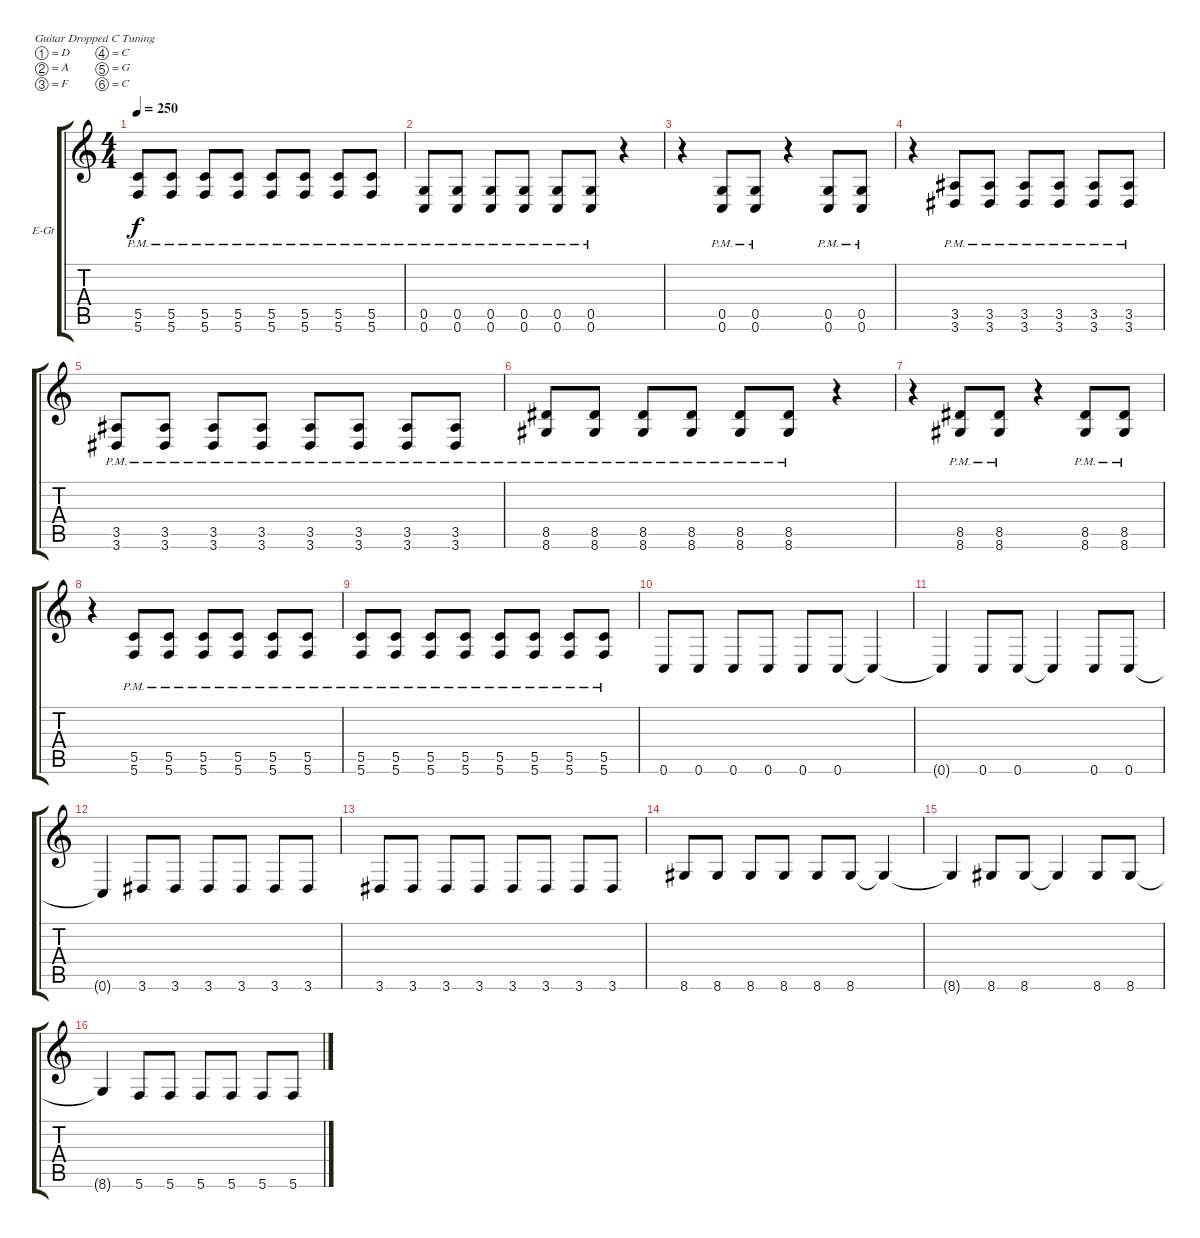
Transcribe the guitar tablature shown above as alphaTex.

\defaultSystemsLayout 4
\bracketExtendMode groupsimilarinstruments
\firstSystemTrackNameOrientation horizontal
\otherSystemsTrackNameOrientation horizontal
\track ("Guitar 2" "E-Gt") {instrument distortionguitar}
\staff {score tabs}
\tuning (D4 A3 F3 C3 G2 C2)
\ts (4 4)
\tempo 250
\clef g2
\ks c
(5.6{pm} 5.5{pm}).8{dy f} (5.6{pm} 5.5{pm}).8 (5.6{pm} 5.5{pm}).8 (5.6{pm} 5.5{pm}).8 (5.6{pm} 5.5{pm}).8 (5.6{pm} 5.5{pm}).8 (5.6{pm} 5.5{pm}).8 (5.6{pm} 5.5{pm}).8 |
(0.6{pm} 0.5{pm}).8 (0.6{pm} 0.5{pm}).8 (0.6{pm} 0.5{pm}).8 (0.6{pm} 0.5{pm}).8 (0.6{pm} 0.5{pm}).8 (0.6{pm} 0.5{pm}).8 r.4 |
r.4 (0.6{pm} 0.5{pm}).8 (0.6{pm} 0.5{pm}).8 r.4 (0.6{pm} 0.5{pm}).8 (0.6{pm} 0.5{pm}).8 |
r.4 (3.6{pm} 3.5{pm}).8 (3.6{pm} 3.5{pm}).8 (3.6{pm} 3.5{pm}).8 (3.6{pm} 3.5{pm}).8 (3.6{pm} 3.5{pm}).8 (3.6{pm} 3.5{pm}).8 |
(3.6{pm} 3.5{pm}).8 (3.6{pm} 3.5{pm}).8 (3.6{pm} 3.5{pm}).8 (3.6{pm} 3.5{pm}).8 (3.6{pm} 3.5{pm}).8 (3.6{pm} 3.5{pm}).8 (3.6{pm} 3.5{pm}).8 (3.6{pm} 3.5{pm}).8 |
(8.6{pm} 8.5{pm}).8 (8.6{pm} 8.5{pm}).8 (8.6{pm} 8.5{pm}).8 (8.6{pm} 8.5{pm}).8 (8.6{pm} 8.5{pm}).8 (8.6{pm} 8.5{pm}).8 r.4 |
r.4 (8.6{pm} 8.5{pm}).8 (8.6{pm} 8.5{pm}).8 r.4 (8.6{pm} 8.5{pm}).8 (8.6{pm} 8.5{pm}).8 |
r.4 (5.6{pm} 5.5{pm}).8 (5.6{pm} 5.5{pm}).8 (5.6{pm} 5.5{pm}).8 (5.6{pm} 5.5{pm}).8 (5.6{pm} 5.5{pm}).8 (5.6{pm} 5.5{pm}).8 |
(5.6{pm} 5.5{pm}).8 (5.6{pm} 5.5{pm}).8 (5.6{pm} 5.5{pm}).8 (5.6{pm} 5.5{pm}).8 (5.6{pm} 5.5{pm}).8 (5.6{pm} 5.5{pm}).8 (5.6{pm} 5.5{pm}).8 (5.6{pm} 5.5{pm}).8 |
0.6.8 0.6.8 0.6.8 0.6.8 0.6.8 0.6.8 0.6{t}.4 |
0.6{t}.4 0.6.8 0.6.8 0.6{t}.4 0.6.8 0.6.8 |
0.6{t}.4 3.6.8 3.6.8 3.6.8 3.6.8 3.6.8 3.6.8 |
3.6.8 3.6.8 3.6.8 3.6.8 3.6.8 3.6.8 3.6.8 3.6.8 |
8.6.8 8.6.8 8.6.8 8.6.8 8.6.8 8.6.8 8.6{t}.4 |
8.6{t}.4 8.6.8 8.6.8 8.6{t}.4 8.6.8 8.6.8 |
8.6{t}.4 5.6.8 5.6.8 5.6.8 5.6.8 5.6.8 5.6.8
